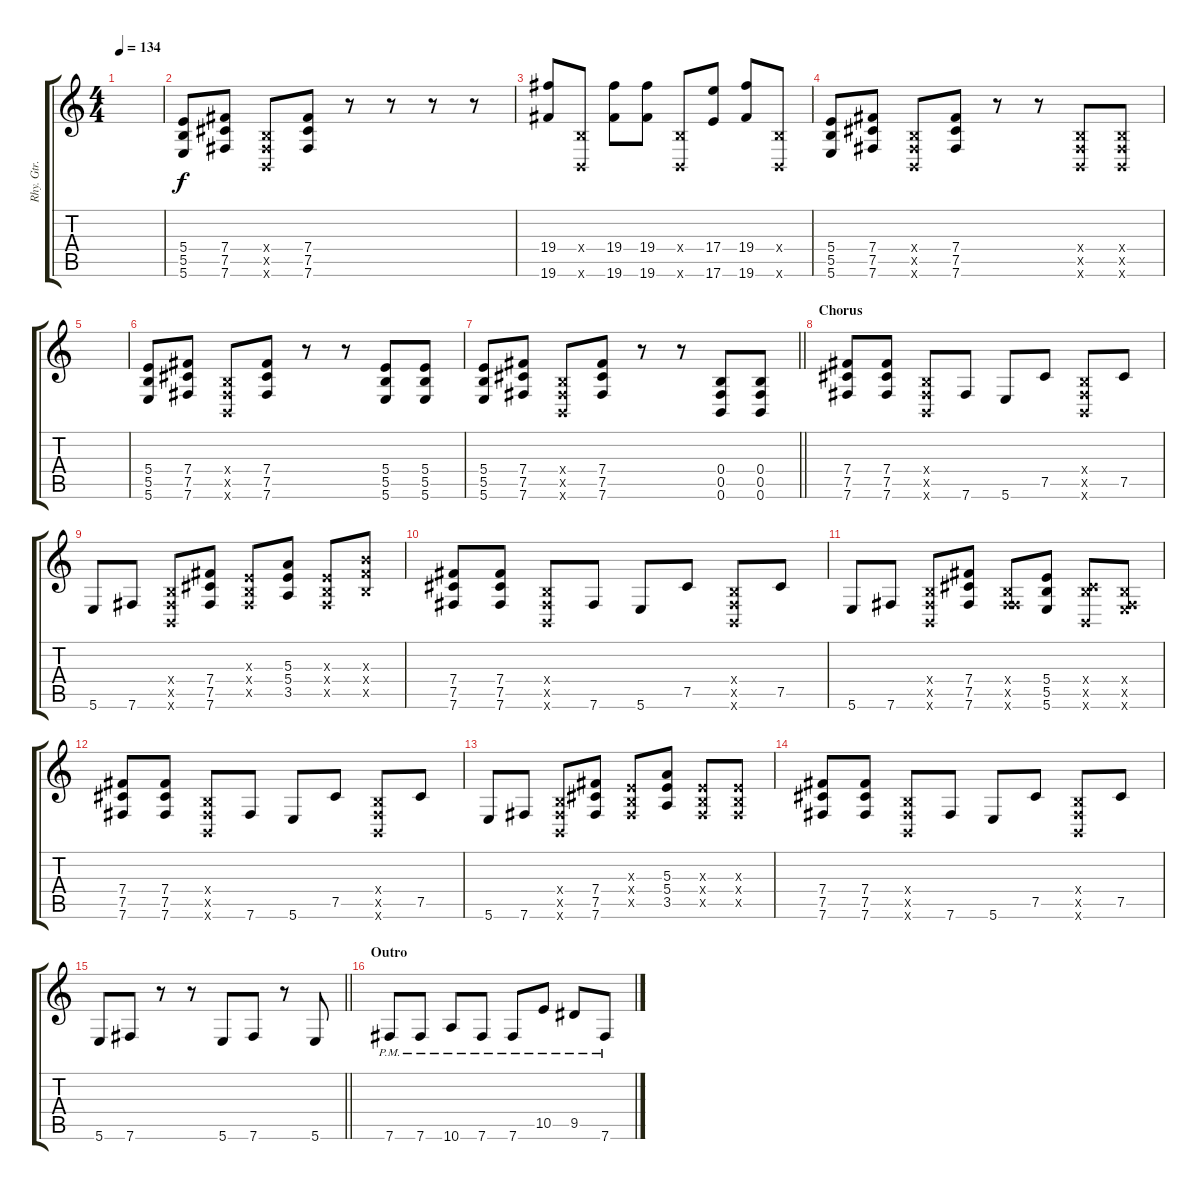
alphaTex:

\track ("Rhy. Gtr. 1" "Rhy. Gtr. ") {instrument distortionguitar}
\staff {score tabs}
\tuning (Db4 Ab3 E3 B2 Gb2 B1) {hide}
\ts (4 4)
\tempo 134
\clef g2
\ks c
|
(5.4 5.5 5.6).8 (7.4 7.5 7.6).8 (0.4{x} 0.5{x} 0.6{x}).8 (7.4 7.5 7.6).8 r.8 r.8 r.8 r.8 |
(19.4 19.6).8 (0.4{x} 0.6{x}).8 (19.4 19.6).8 (19.4 19.6).8 (0.4{x} 0.6{x}).8 (17.4 17.6).8 (19.4 19.6).8 (0.4{x} 0.6{x}).8 |
(5.4 5.5 5.6).8 (7.4 7.5 7.6).8 (0.4{x} 0.5{x} 0.6{x}).8 (7.4 7.5 7.6).8 r.8 r.8 (0.4{x} 0.5{x} 0.6{x}).8 (0.4{x} 0.5{x} 0.6{x}).8 |
|
(5.4 5.5 5.6).8 (7.4 7.5 7.6).8 (0.4{x} 0.5{x} 0.6{x}).8 (7.4 7.5 7.6).8 r.8 r.8 (5.4 5.5 5.6).8 (5.4 5.5 5.6).8 |
\barLineRight lightlight
(5.4 5.5 5.6).8 (7.4 7.5 7.6).8 (0.4{x} 0.5{x} 0.6{x}).8 (7.4 7.5 7.6).8 r.8 r.8 (0.4 0.5 0.6).8 (0.4 0.5 0.6).8 |
\section ("" "Chorus")
(7.4 7.5 7.6).8 (7.4 7.5 7.6).8 (0.4{x} 0.5{x} 0.6{x}).8 7.6.8 5.6.8 7.5.8 (0.4{x} 0.5{x} 0.6{x}).8 7.5.8 |
5.6.8 7.6.8 (0.4{x} 0.5{x} 0.6{x}).8 (7.4 7.5 7.6).8 (0.3{x} 0.4{x} 0.5{x}).8 (5.3 5.4 3.5).8 (0.3{x} 0.4{x} 0.5{x}).8 (7.3{x} 7.4{x} 5.5{x}).8 |
(7.4 7.5 7.6).8 (7.4 7.5 7.6).8 (0.4{x} 0.5{x} 0.6{x}).8 7.6.8 5.6.8 7.5.8 (0.4{x} 0.5{x} 0.6{x}).8 7.5.8 |
5.6.8 7.6.8 (0.4{x} 0.5{x} 0.6{x}).8 (7.4 7.5 7.6).8 (0.4{x} 0.5{x} 7.6{x}).8 (5.4 5.5 5.6).8 (0.4{x} 7.5{x} 0.6{x}).8 (0.4{x} 0.5{x} 5.6{x}).8 |
(7.4 7.5 7.6).8 (7.4 7.5 7.6).8 (0.4{x} 0.5{x} 0.6{x}).8 7.6.8 5.6.8 7.5.8 (0.4{x} 0.5{x} 0.6{x}).8 7.5.8 |
5.6.8 7.6.8 (0.4{x} 0.5{x} 0.6{x}).8 (7.4 7.5 7.6).8 (0.3{x} 0.4{x} 0.5{x}).8 (5.3 5.4 3.5).8 (0.3{x} 0.4{x} 0.5{x}).8 (0.3{x} 0.4{x} 0.5{x}).8 |
(7.4 7.5 7.6).8 (7.4 7.5 7.6).8 (0.4{x} 0.5{x} 0.6{x}).8 7.6.8 5.6.8 7.5.8 (0.4{x} 0.5{x} 0.6{x}).8 7.5.8 |
\barLineRight lightlight
5.6.8 7.6.8 r.8 r.8 5.6.8 7.6.8 r.8 5.6.8 |
\section ("" "Outro")
7.6{pm}.8 7.6{pm}.8 10.6{pm}.8 7.6{pm}.8 7.6{pm}.8 10.5{pm}.8 9.5{pm}.8 7.6{pm}.8
